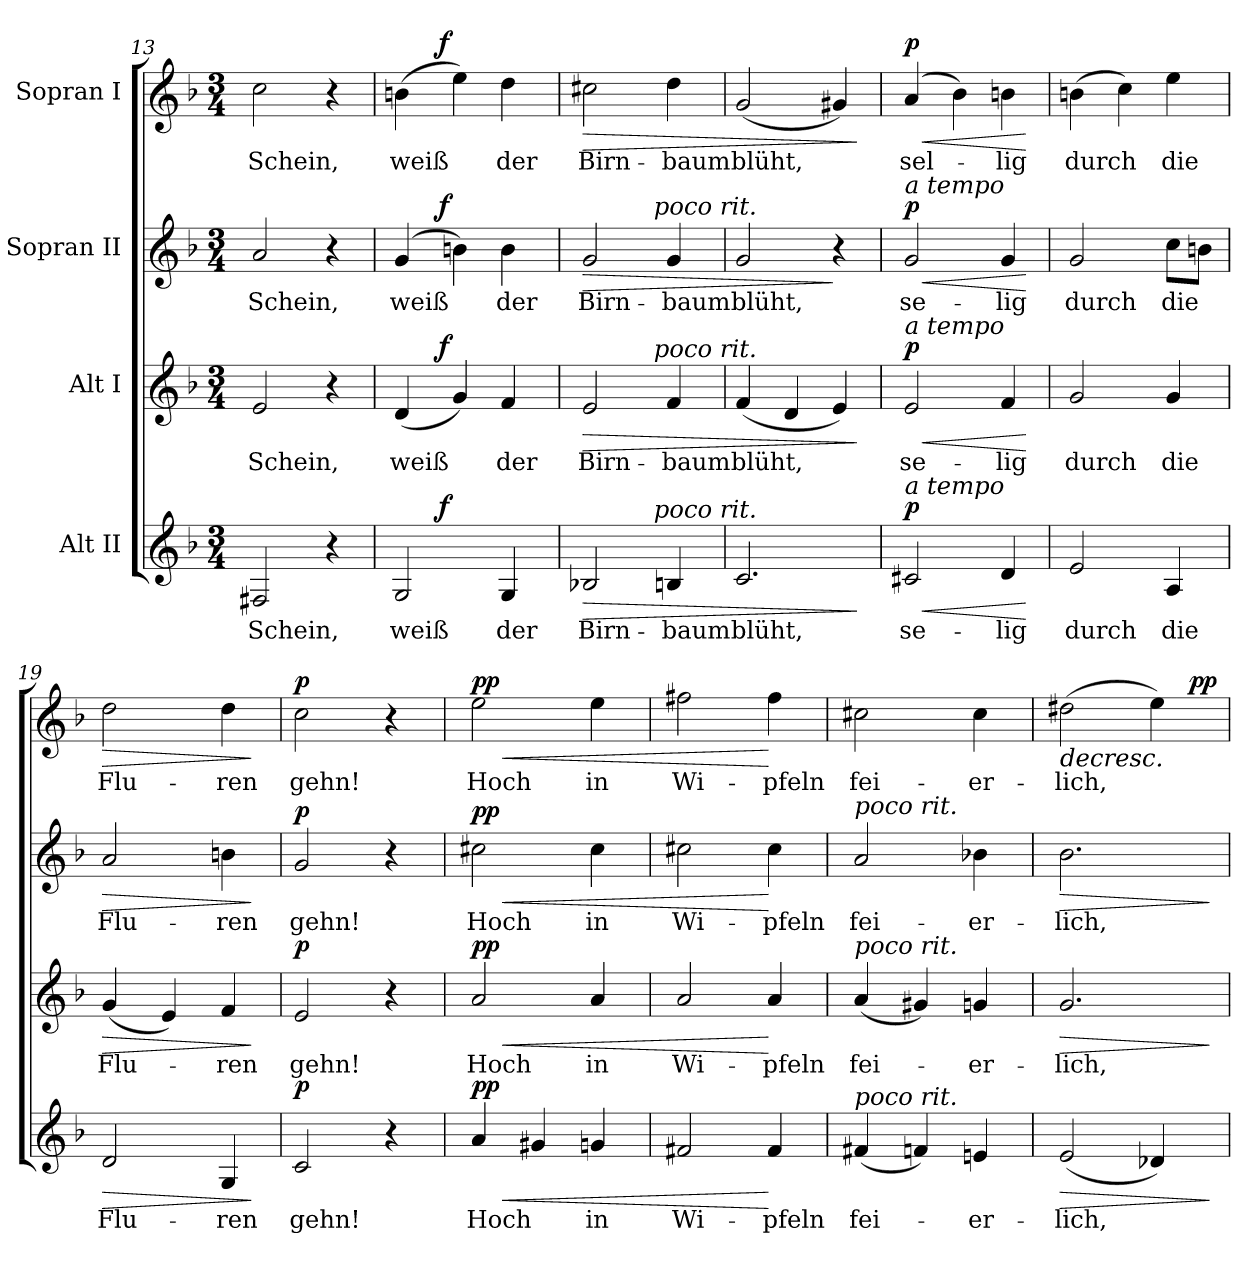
**kern	**text	**dynam	**kern	**text	**dynam	**kern	**text	**dynam	**kern	**text	**dynam
*part4	*part4	*part4	*part3	*part3	*part3	*part2	*part2	*part2	*part1	*part1	*part1
*staff4	*staff4	*staff4	*staff3	*staff3	*staff3	*staff2	*staff2	*staff2	*staff1	*staff1	*staff1
*I"Alt II	*	*	*I"Alt I	*	*	*I"Sopran II	*	*	*I"Sopran I	*	*
*clefG2	*	*	*clefG2	*	*	*clefG2	*	*	*clefG2	*	*
*k[b-]	*	*	*k[b-]	*	*	*k[b-]	*	*	*k[b-]	*	*
*F:	*	*	*F:	*	*	*F:	*	*	*F:	*	*
*M3/4	*	*	*M3/4	*	*	*M3/4	*	*	*M3/4	*	*
=13	=13	=13	=13	=13	=13	=13	=13	=13	=13	=13	=13
!	!LO:LY:b	!	!	!LO:LY:b	!	!	!LO:LY:b	!	!	!LO:LY:b	!
2F#X/	Schein,	.	2e/	Schein,	.	2a/	Schein,	.	2cc\	Schein,	.
4r	.	.	4r	.	.	4r	.	.	4r	.	.
!!LO:LB:g=z
=14	=14	=14	=14	=14	=14	=14	=14	=14	=14	=14	=14
!	!	!	!	!	!	!	!	!	!LO:TX:a:i:t=meno	!	!
!	!	!	!	!	!	!LO:TX:a:i:t=meno	!	!	!	!	!
!	!	!	!LO:TX:a:i:t=meno	!	!	!	!	!	!	!	!
!LO:TX:a:i:t=meno	!	!	!	!	!	!	!	!	!	!	!
!	!LO:LY:b	!	!	!LO:LY:b	!	!	!LO:LY:b	!	!	!LO:LY:b	!
*^	*	*	*^	*	*	*^	*	*	*^	*	*
2G/	8..ryy	weiß	.	(<4d/	8..ryy	weiß	.	(4g/	8..ryy	weiß	.	(>4bn\	8..ryy	weiß	.
!	!	!	!LO:DY:a	!	!	!	!LO:DY:a	!	!	!	!LO:DY:a	!	!	!	!LO:DY:a
.	2ryy	.	f	.	2ryy	.	f	.	2ryy	.	f	.	2ryy	.	f
.	.	.	.	4g/)	.	.	.	4bn\)	.	.	.	4ee\)	.	.	.
!	!	!LO:LY:b	!	!	!	!LO:LY:b	!	!	!	!LO:LY:b	!	!	!	!LO:LY:b	!
4G/	.	der	.	4f/	.	der	.	4b\	.	der	.	4dd\	.	der	.
.	32ryy	.	.	.	32ryy	.	.	.	32ryy	.	.	.	32ryy	.	.
=15	=15	=15	=15	=15	=15	=15	=15	=15	=15	=15	=15	=15	=15	=15	=15
!	!	!LO:LY:b	!LO:HP:b	!	!	!LO:LY:b	!LO:HP:b	!	!	!LO:LY:b	!LO:HP:b	!	!	!LO:LY:b	!LO:HP:b
*	*	*	*	*	*	*	*	*	*	*	*	*v	*v	*	*
2B-X/	4...ryy	Birn-	>	2e/	4...ryy	Birn-	>	2g/	4...ryy	Birn-	>	2cc#X\	Birn-	>
!	!	!	!	!	!	!	!	!	!LO:TX:a:i:t=poco rit.	!	!	!	!	!
!	!	!	!	!	!LO:TX:a:i:t=poco rit.	!	!	!	!	!	!	!	!	!
!	!LO:TX:a:i:t=poco rit.	!	!	!	!	!	!	!	!	!	!	!	!	!
.	4ryy	.	.	.	4ryy	.	.	.	4ryy	.	.	.	.	.
!	!	!LO:LY:b	!	!	!	!LO:LY:b	!	!	!	!LO:LY:b	!	!	!LO:LY:b	!
4Bn/	.	-baum	.	4f/	.	-baum	.	4g/	.	-baum	.	4dd\	-baum	.
.	32ryy	.	.	.	32ryy	.	.	.	32ryy	.	.	.	.	.
=16	=16	=16	=16	=16	=16	=16	=16	=16	=16	=16	=16	=16	=16	=16
!	!	!LO:LY:b	!	!	!	!LO:LY:b	!	!	!	!LO:LY:b	!	!	!LO:LY:b	!
*v	*v	*	*	*	*	*	*	*v	*v	*	*	*	*	*
*	*	*	*v	*v	*	*	*	*	*	*	*	*
2.c/	blüht,	.	(<4f/	blüht,	.	2g/	blüht,	.	(<2g/	blüht,	.
.	.	.	4d/	.	.	.	.	.	.	.	.
.	.	.	4e/)	.	.	4r	.	]	4g#X/)	.	.
.	.	]	.	.	]	.	.	.	.	.	]
=17	=17	=17	=17	=17	=17	=17	=17	=17	=17	=17	=17
!	!	!	!	!	!	!LO:TX:a:i:t=a tempo	!	!	!	!	!
!	!	!	!LO:TX:a:i:t=a tempo	!	!	!	!	!	!	!	!
!LO:TX:a:i:t=a tempo	!	!	!	!	!	!	!	!	!	!	!
!	!LO:LY:b	!LO:HP:b	!	!LO:LY:b	!LO:HP:b	!	!LO:LY:b	!LO:HP:b	!	!LO:LY:b	!LO:HP:b
!	!	!LO:DY:n=1:a	!	!	!LO:DY:n=1:a	!	!	!LO:DY:n=1:a	!	!	!LO:DY:n=1:a
2c#X/	se-	< p	2e/	se-	< p	2g/	se-	< p	(4a/	sel-	< p
.	.	.	.	.	.	.	.	.	4b-\)	.	.
!	!LO:LY:b	!	!	!LO:LY:b	!	!	!LO:LY:b	!	!	!LO:LY:b	!
4d/	-lig	.	4f/	-lig	.	4g/	-lig	.	4bn\	-lig	.
.	.	[	.	.	[	.	.	[	.	.	[
=18	=18	=18	=18	=18	=18	=18	=18	=18	=18	=18	=18
!	!LO:LY:b	!	!	!LO:LY:b	!	!	!LO:LY:b	!	!	!LO:LY:b	!
2e/	durch	.	2g/	durch	.	2g/	durch	.	(>4bn\	durch	.
.	.	.	.	.	.	.	.	.	4cc\)	.	.
!	!LO:LY:b	!	!	!LO:LY:b	!	!	!LO:LY:b	!	!	!LO:LY:b	!
4A/	die	.	4g/	die	.	8cc\L	die	.	4ee\	die	.
.	.	.	.	.	.	8bn\J	.	.	.	.	.
=19	=19	=19	=19	=19	=19	=19	=19	=19	=19	=19	=19
!	!LO:LY:b	!LO:HP:b	!	!LO:LY:b	!LO:HP:b	!	!LO:LY:b	!LO:HP:b	!	!LO:LY:b	!LO:HP:b
2d/	Flu-	>	(<4g/	Flu-	>	2a/	Flu-	>	2dd\	Flu-	>
.	.	.	4e/)	.	.	.	.	.	.	.	.
!	!LO:LY:b	!	!	!LO:LY:b	!	!	!LO:LY:b	!	!	!LO:LY:b	!
4G/	-ren	.	4f/	-ren	.	4bn\	-ren	.	4dd\	-ren	.
.	.	]	.	.	]	.	.	]	.	.	]
=20	=20	=20	=20	=20	=20	=20	=20	=20	=20	=20	=20
!	!LO:LY:b	!LO:DY:a	!	!LO:LY:b	!LO:DY:a	!	!LO:LY:b	!LO:DY:a	!	!LO:LY:b	!LO:DY:a
2c/	gehn!	p	2e/	gehn!	p	2g/	gehn!	p	2cc\	gehn!	p
4r	.	.	4r	.	.	4r	.	.	4r	.	.
!!LO:PB:g=z
=21	=21	=21	=21	=21	=21	=21	=21	=21	=21	=21	=21
!	!LO:LY:b	!LO:HP:b	!	!LO:LY:b	!LO:HP:b	!	!LO:LY:b	!LO:HP:b	!	!LO:LY:b	!LO:HP:b
!	!	!LO:DY:n=1:a	!	!	!LO:DY:n=1:a	!	!	!LO:DY:n=1:a	!	!	!LO:DY:n=1:a
4a/	Hoch	< pp	2a/	Hoch	< pp	2cc#X\	Hoch	< pp	2ee\	Hoch	< pp
4g#X/	.	.	.	.	.	.	.	.	.	.	.
!	!LO:LY:b	!	!	!LO:LY:b	!	!	!LO:LY:b	!	!	!LO:LY:b	!
4gn/	in	.	4a/	in	.	4cc#\	in	.	4ee\	in	.
=22	=22	=22	=22	=22	=22	=22	=22	=22	=22	=22	=22
!	!LO:LY:b	!	!	!LO:LY:b	!	!	!LO:LY:b	!	!	!LO:LY:b	!
2f#X/	Wi-	.	2a/	Wi-	.	2cc#X\	Wi-	.	2ff#X\	Wi-	.
!	!LO:LY:b	!	!	!LO:LY:b	!	!	!LO:LY:b	!	!	!LO:LY:b	!
4f#/	-pfeln	[	4a/	-pfeln	[	4cc#\	-pfeln	[	4ff#\	-pfeln	[
=23	=23	=23	=23	=23	=23	=23	=23	=23	=23	=23	=23
!	!	!	!	!	!	!LO:TX:a:i:t=poco rit.	!	!	!	!	!
!	!	!	!LO:TX:a:i:t=poco rit.	!	!	!	!	!	!	!	!
!LO:TX:a:i:t=poco rit.	!	!	!	!	!	!	!	!	!	!	!
!	!LO:LY:b	!	!	!LO:LY:b	!	!	!LO:LY:b	!	!	!LO:LY:b	!
(<4f#X/	fei-	.	(<4a/	fei-	.	2a/	fei-	.	2cc#X\	fei-	.
4fn/)	.	.	4g#X/)	.	.	.	.	.	.	.	.
!	!LO:LY:b	!	!	!LO:LY:b	!	!	!LO:LY:b	!	!	!LO:LY:b	!
4en/	-er-	.	4gn/	-er-	.	4b-X\	-er-	.	4cc#\	-er-	.
=24	=24	=24	=24	=24	=24	=24	=24	=24	=24	=24	=24
!	!LO:LY:b	!LO:HP:b	!	!LO:LY:b	!LO:HP:b	!	!LO:LY:b	!LO:HP:b	!	!LO:LY:b	!LO:HP:b
*	*	*	*	*	*	*	*	*	*^	*	*
(<2e/	-lich,	>	2.g/	-lich,	>	2.b-\	-lich,	>	(>2dd#X\	2ryy	-lich,	>
4d-X/)	.	.	.	.	.	.	.	.	4ee\)	8ryy	.	.
!	!	!	!	!	!	!	!	!	!	!	!	!LO:DY:b
.	.	.	.	.	.	.	.	.	.	8ryy	.	pp
.	.	]	.	.	]	.	.	]	.	.	.	]
*	*	*	*	*	*	*	*	*	*v	*v	*	*
=	=	=	=	=	=	=	=	=	=	=	=
*-	*-	*-	*-	*-	*-	*-	*-	*-	*-	*-	*-
